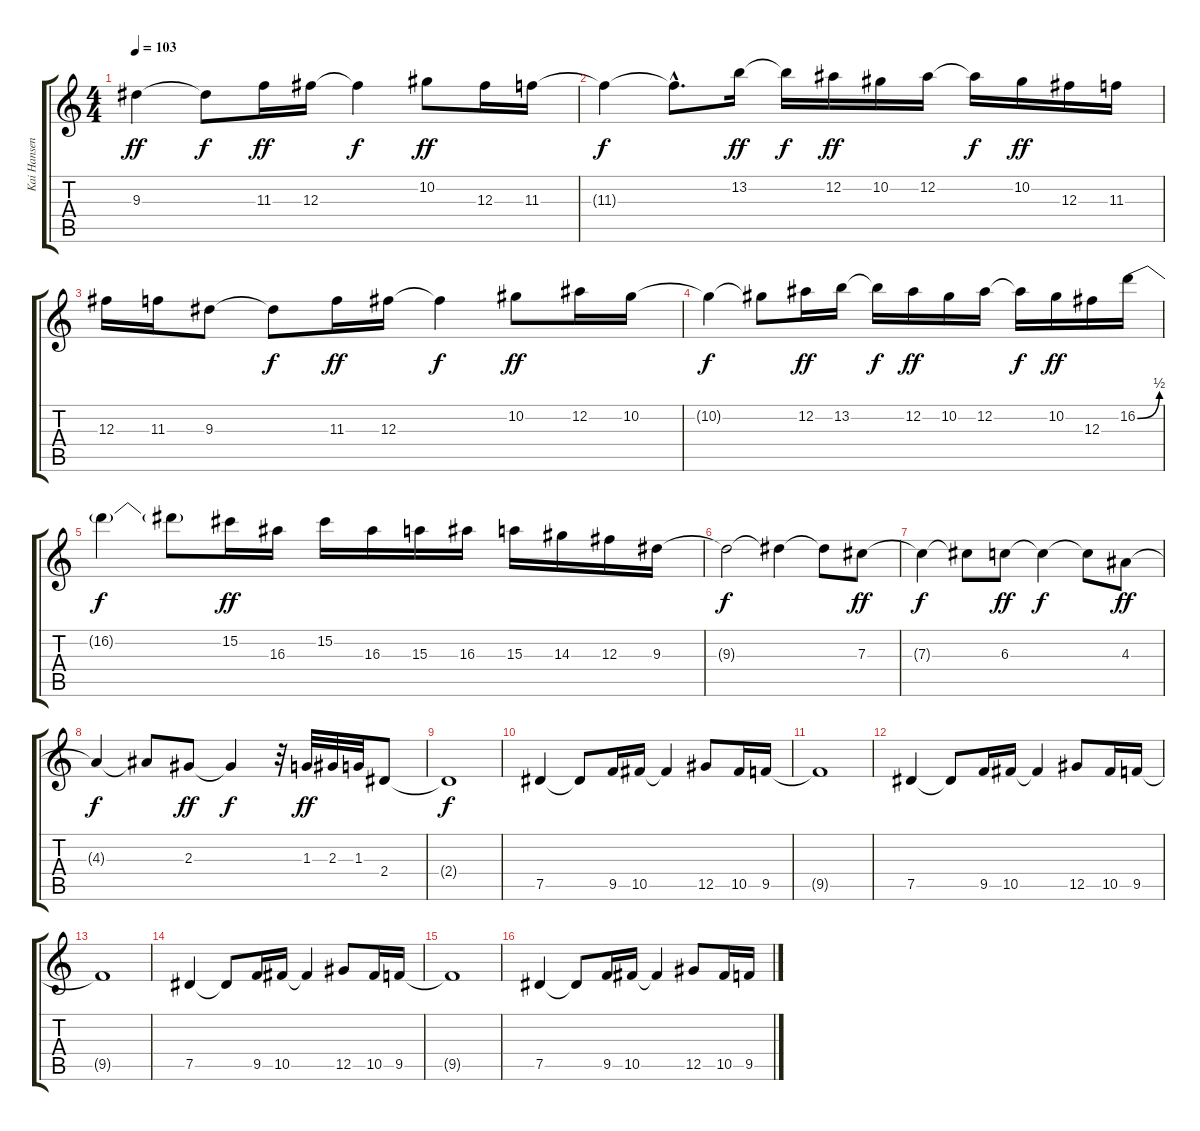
\track ("Kai Hansen - Guitar" "Kai Hansen") {instrument overdrivenguitar}
\staff {score tabs}
\tuning (Eb4 Bb3 Gb3 Db3 Ab2 Eb2) {hide}
\ts (4 4)
\tempo 103
\clef g2
\ks c
9.3.4{dy ff} 9.3{t}.8{dy f} 11.3.16{dy ff} 12.3.16 12.3{t}.4{dy f} 10.2.8{dy ff} 12.3.16 11.3.16 |
11.3{t}.4{dy f} 11.3{hac t}.8{d} 13.2.16{dy ff} 13.2{t}.16{dy f} 12.2.16{dy ff} 10.2.16 12.2.16 12.2{t}.16{dy f} 10.2.16{dy ff} 12.3.16 11.3.16 |
12.3.16 11.3.16 9.3.8 9.3{t}.8{dy f} 11.3.16{dy ff} 12.3.16 12.3{t}.4{dy f} 10.2.8{dy ff} 12.2.16 10.2.16 |
10.2{t}.4{dy f} 10.2{t}.8 12.2.16{dy ff} 13.2.16 13.2{t}.16{dy f} 12.2.16{dy ff} 10.2.16 12.2.16 12.2{t}.16{dy f} 10.2.16{dy ff} 12.3.16 16.2{be (bend 0 0 60 2)}.16 |
16.2{t}.4{dy f} 16.2{t}.8 15.2.16{dy ff} 16.3.16 15.2.16 16.3.16 15.3.16 16.3.16 15.3.16 14.3.16 12.3.16 9.3.16 |
9.3{t}.2{dy f} 9.3{t}.4 9.3{t}.8 7.3.8{dy ff} |
7.3{t}.4{dy f} 7.3{t}.8 6.3.8{dy ff} 6.3{t}.4{dy f} 6.3{t}.8 4.3.8{dy ff} |
4.3{t}.4{dy f} 4.3{t}.8 2.3.8{dy ff} 2.3{t}.4{dy f} r.32 1.3.32{dy ff} 2.3.32 1.3.32 2.4.8 |
2.4{t}.1{dy f} |
7.5.4 7.5{t}.8 9.5.16 10.5.16 10.5{t}.4 12.5.8 10.5.16 9.5.16 |
9.5{t}.1 |
7.5.4 7.5{t}.8 9.5.16 10.5.16 10.5{t}.4 12.5.8 10.5.16 9.5.16 |
9.5{t}.1 |
7.5.4 7.5{t}.8 9.5.16 10.5.16 10.5{t}.4 12.5.8 10.5.16 9.5.16 |
9.5{t}.1 |
7.5.4 7.5{t}.8 9.5.16 10.5.16 10.5{t}.4 12.5.8 10.5.16 9.5.16
